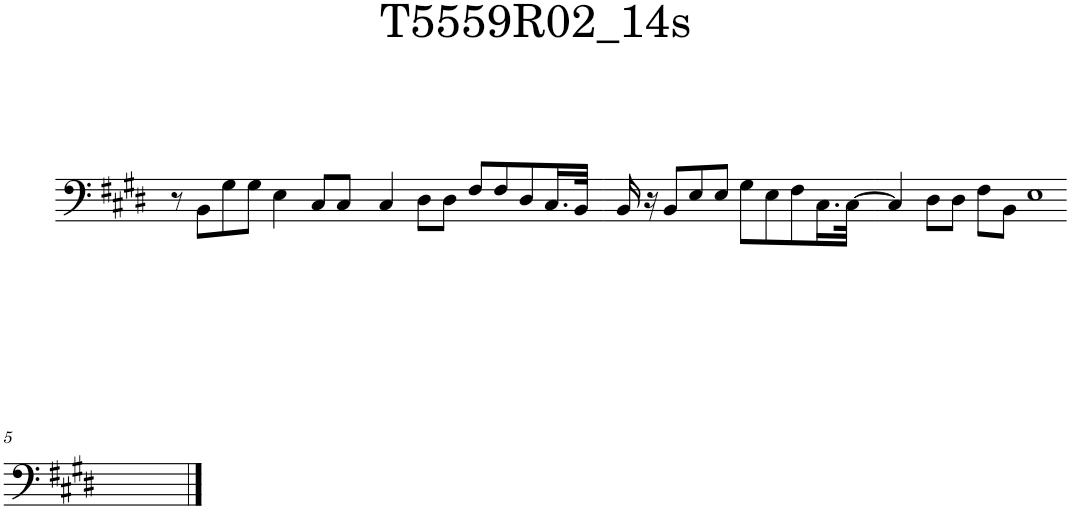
**kern
*part1
*staff1
*I"Piano
*I'Pno.
*clefF4
*k[f#c#g#d#]
=1
8r
8BB\L
8G#\
8G#\J
4E\
8C#/L
8C#/J
=2
4C#/
8D#\L
8D#\J
8F#/L
8F#/
8D#/
16.C#/L
32BB/JJk
=3
16BB/
16r
8BB/L
8E/
8E/J
8G#\L
8E\
8F#\
16.C#\L
[32C#\JJk
=4
4C#/]
8D#\L
8D#\J
8F#\L
8BB\J
[4E
!!LO:LB:g=z
=5
2.E\]
==
*-
